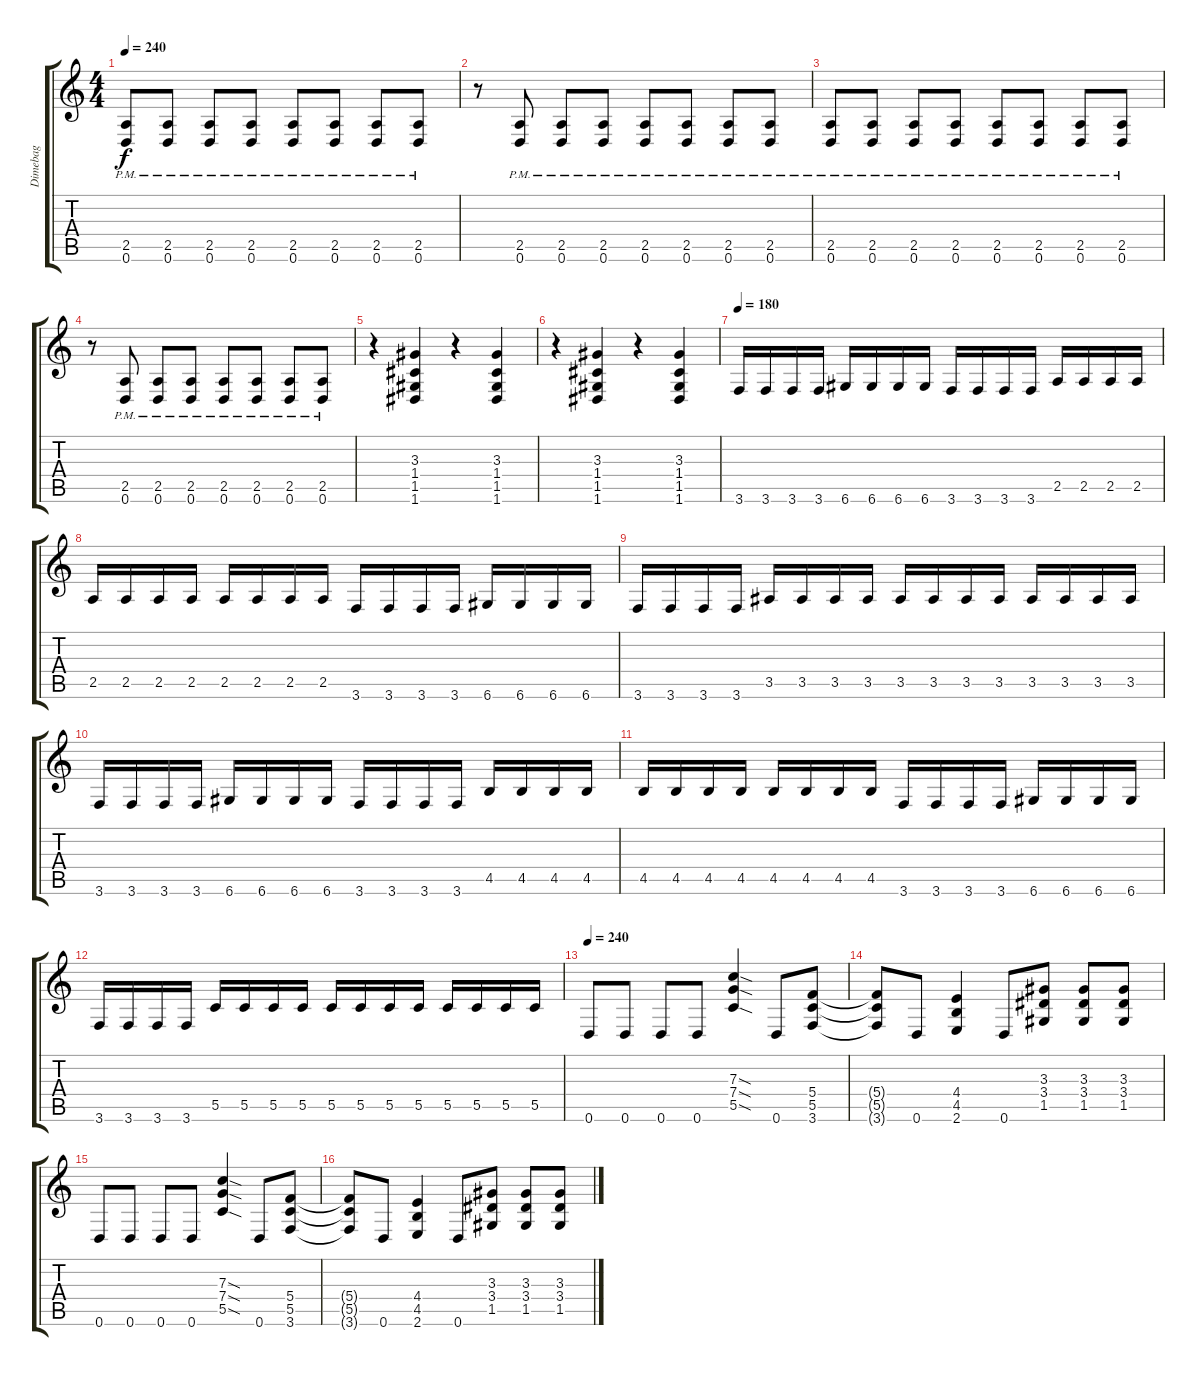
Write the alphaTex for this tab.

\track ("Dimebag" "Dimebag") {instrument distortionguitar}
\staff {score tabs}
\tuning (D4 A3 F3 C3 G2 D2) {hide}
\ts (4 4)
\tempo 240
\clef g2
\ks c
(2.5{pm} 0.6).8{dy f} (2.5{pm} 0.6).8 (2.5{pm} 0.6).8 (2.5{pm} 0.6).8 (2.5{pm} 0.6).8 (2.5{pm} 0.6).8 (2.5{pm} 0.6).8 (2.5{pm} 0.6).8 |
r.8 (2.5{pm} 0.6).8 (2.5{pm} 0.6).8 (2.5{pm} 0.6).8 (2.5{pm} 0.6).8 (2.5{pm} 0.6).8 (2.5{pm} 0.6).8 (2.5{pm} 0.6).8 |
(2.5{pm} 0.6).8 (2.5{pm} 0.6).8 (2.5{pm} 0.6).8 (2.5{pm} 0.6).8 (2.5{pm} 0.6).8 (2.5{pm} 0.6).8 (2.5{pm} 0.6).8 (2.5{pm} 0.6).8 |
r.8 (2.5{pm} 0.6).8 (2.5{pm} 0.6).8 (2.5{pm} 0.6).8 (2.5{pm} 0.6).8 (2.5{pm} 0.6).8 (2.5{pm} 0.6).8 (2.5{pm} 0.6).8 |
r.4 (3.3 1.4 1.5 1.6).4 r.4 (3.3 1.4 1.5 1.6).4 |
r.4 (3.3 1.4 1.5 1.6).4 r.4 (3.3 1.4 1.5 1.6).4 |
\tempo 180
3.6.16 3.6.16 3.6.16 3.6.16 6.6.16 6.6.16 6.6.16 6.6.16 3.6.16 3.6.16 3.6.16 3.6.16 2.5.16 2.5.16 2.5.16 2.5.16 |
2.5.16 2.5.16 2.5.16 2.5.16 2.5.16 2.5.16 2.5.16 2.5.16 3.6.16 3.6.16 3.6.16 3.6.16 6.6.16 6.6.16 6.6.16 6.6.16 |
3.6.16 3.6.16 3.6.16 3.6.16 3.5.16 3.5.16 3.5.16 3.5.16 3.5.16 3.5.16 3.5.16 3.5.16 3.5.16 3.5.16 3.5.16 3.5.16 |
3.6.16 3.6.16 3.6.16 3.6.16 6.6.16 6.6.16 6.6.16 6.6.16 3.6.16 3.6.16 3.6.16 3.6.16 4.5.16 4.5.16 4.5.16 4.5.16 |
4.5.16 4.5.16 4.5.16 4.5.16 4.5.16 4.5.16 4.5.16 4.5.16 3.6.16 3.6.16 3.6.16 3.6.16 6.6.16 6.6.16 6.6.16 6.6.16 |
3.6.16 3.6.16 3.6.16 3.6.16 5.5.16 5.5.16 5.5.16 5.5.16 5.5.16 5.5.16 5.5.16 5.5.16 5.5.16 5.5.16 5.5.16 5.5.16 |
\tempo 240
0.6.8 0.6.8 0.6.8 0.6.8 (7.3{sod} 7.4{sod} 5.5{sod}).4 0.6.8 (5.4 5.5 3.6).8 |
(5.4{t} 5.5{t} 3.6{t}).8 0.6.8 (4.4 4.5 2.6).4 0.6.8 (3.3 3.4 1.5).8 (3.3 3.4 1.5).8 (3.3 3.4 1.5).8 |
0.6.8 0.6.8 0.6.8 0.6.8 (7.3{sod} 7.4{sod} 5.5{sod}).4 0.6.8 (5.4 5.5 3.6).8 |
(5.4{t} 5.5{t} 3.6{t}).8 0.6.8 (4.4 4.5 2.6).4 0.6.8 (3.3 3.4 1.5).8 (3.3 3.4 1.5).8 (3.3 3.4 1.5).8
